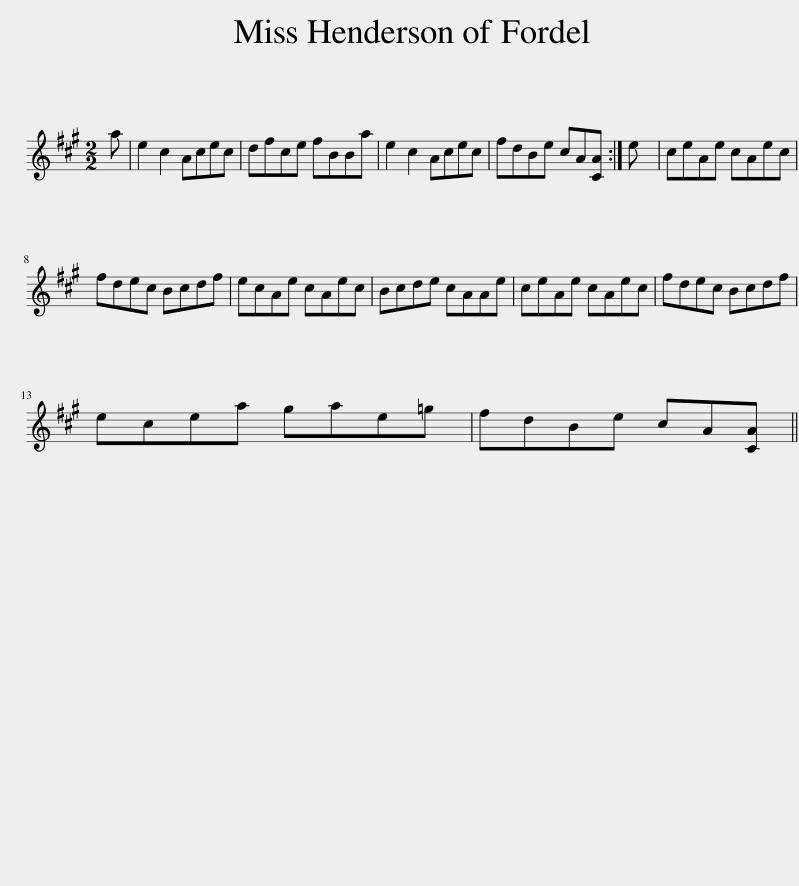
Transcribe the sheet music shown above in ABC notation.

X:1
L:1/8
M:2/2
I:linebreak $
K:A
V:1 treble
V:1
 a | e2 c2 Acec | dfce fBBa | e2 c2 Acec | fdBe cA[CA] :| %5
 e | ceAe cAec |$ fdec Bcdf | ecAe cAec | Bcde cAAe | %10
 ceAe cAec | fdec Bcdf |$ ecea gae=g | fdBe cA[CA] || %14
